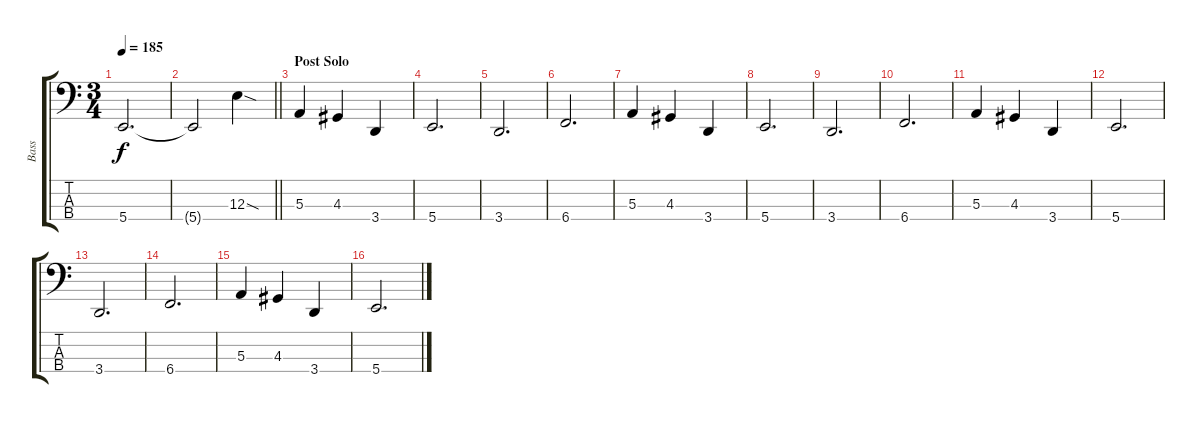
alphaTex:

\track ("Bass" "Bass") {instrument electricbasspick}
\staff {score tabs}
\tuning (D2 A1 E1 B0) {hide}
\ts (3 4)
\tempo 185
\clef f4
\ks c
5.4{t}.2{d dy f} |
\barLineRight lightlight
5.4{t}.2 12.3{sod}.4 |
\section ("" "Post Solo")
5.3.4 4.3.4 3.4.4 |
5.4.2{d} |
3.4.2{d} |
6.4.2{d} |
5.3.4 4.3.4 3.4.4 |
5.4.2{d} |
3.4.2{d} |
6.4.2{d} |
5.3.4 4.3.4 3.4.4 |
5.4.2{d} |
3.4.2{d} |
6.4.2{d} |
5.3.4 4.3.4 3.4.4 |
5.4.2{d}
